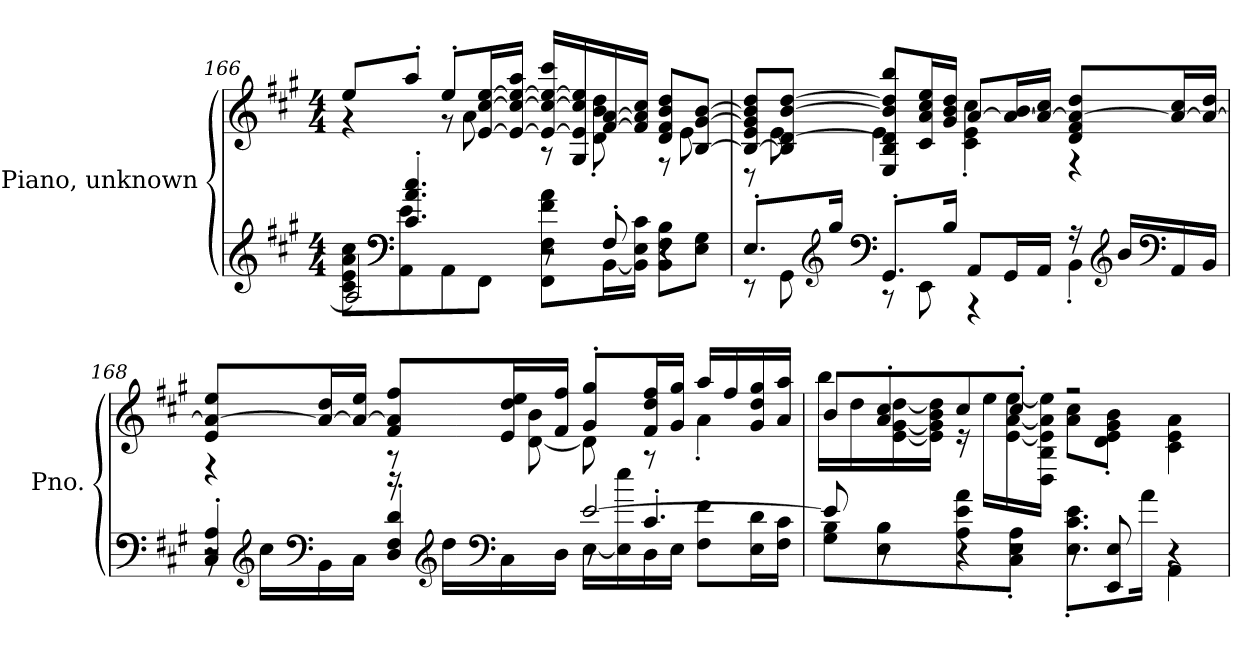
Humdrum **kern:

**kern	**kern
*part1	*part1
*staff2	*staff1
*I"Piano, unknown	*
*I'Pno.	*
*clefG2	*clefG2
*k[f#c#g#]	*k[f#c#g#]
*M4/4	*M4/4
=166	=166
*^	*^
*	*^	*	*
8r	8c#\ 8e\ 8a\ 8cc#\L	2A/]	8ee/L	4r
*clefF4	*	*	*	*
4.c#/' 4.a/' 4.cc#/'	8AA\ 8e\	.	8aa'/J	.
.	8AA\	.	8ee'/L	8r
.	8FF#\J	.	[16e/ [16cc#/ [16ee/L	8a\
.	.	.	16e/_ 16cc#/_ 16ee/_ 16aa/JJ	.
2r	8FF#\ 8F#\ 8f#\ 8a\L	8r	16e/_ 16cc#/_ 16ee/_ 16ccc#/LL	8r
.	.	.	16G#/ 16e/] 16cc#/] 16ee/]	.
.	[16BB\L	8F#'/	[16f#/ [16a/	8d\' 8b\' 8dd\'
.	16BB\] 16E\ 16c#\JJ	.	16f#/] 16a/] 16cc#/JJ	.
.	8BB\ 8F#\ 8B\L	4r	8d/ 8f#/ 8b/ 8dd/L	8r
.	8E\ 8G#\J	.	[8B/ [8g#/ [8b/J	8e\
*	*v	*v	*	*
!!LO:LB:g=z	!!
=167	=167	=167	=167
8.E'/L	8r	8B/_ 8e/ 8g#/] 8b/] 8dd/L	8r
.	8GG#\	8B/] [8d/ [8b/ [8dd/J	8e\
*clefG2	*	*	*
16gg#/Jk	.	.	.
*clefF4	*	*	*
8.GG#'/L	8r	8E/ 8B/ 8d/] 8b/] 8dd/] 8bb/L	4e\
.	8EE\	16c#/ 16a/ 16cc#/ 16ee/L	.
16B/Jk	.	16g#/ 16b/ 16dd/JJ	.
8AA/L	4r	[8a/L	4c#\' 4e\' 4cc#\'
16GG#/L	.	16a/_ 16b/L	.
16AA/JJ	.	16a/_ 16cc#/JJ	.
16r	4BB'\	8d/ 8f#/ 8a/_ 8dd/L	4r
*clefG2	*	*	*
16b/LL	.	.	.
*clefF4	*	*	*
16AA/	.	16a/_ 16cc#/L	.
16BB/JJ	.	16a/_ 16dd/JJ	.
!!LO:LB:g=z	!!
=168	=168	=168	=168
*	*^	*	*
2r	16r	4C#/' 4A/'	8e/ 8a/_ 8ee/L	4r
*clefG2	*	*	*	*
.	16cc#\LL	.	.	.
*clefF4	*	*	*	*
.	16BB\	.	16a/_ 16dd/L	.
.	16C#\JJ	.	16a/_ 16ee/JJ	.
.	16r	4D/' 4F#/' 4d/'	8f#/ 8a/] 8ff#/L	8r
*clefG2	*	*	*	*
.	16dd\LL	.	.	.
*clefF4	*	*	*	*
.	16C#\	.	16e/ 16dd/ 16ee/L	[8d\ 8b\
.	16D\JJ	.	16f#/ 16ff#/JJ	.
8r	[16E\LL	[2e/	8g#/' 8gg#/'L	8d\]
.	16E\] 16ee\	.	.	.
4.c#'/	16D\	.	16f#/ 16dd/ 16ff#/L	8r
.	16E\JJ	.	16g#/ 16gg#/JJ	.
.	8F#\ 8f#\L	.	16aa/LL	4a'\
.	.	.	16ff#/	.
.	16E\ 16d\L	.	16g#/ 16dd/ 16gg#/	.
.	16F#\ 16c#\JJ	.	16a/ 16aa/JJ	.
=169	=169	=169	=169	=169
1r	8G#\ 8B\L	8e/]	8b/L	16bb\LL
.	.	.	.	16dd\
.	8E\ 8B\	8r	8a/' 8cc#/'	[16e\ [16g#\ [16dd\
.	.	.	.	16e\] 16g#\] 16b\ 16dd\]JJ
.	8A\ 8e\ 8a\	4r	8cc#/	16r
.	.	.	.	16ee\LL
.	8C#\' 8E\' 8A\'J	.	8cc#'/J	[16e\ [16a\ [16ee\
.	.	.	.	16D\ 16B\ 16e\] 16a\] 16ee\]JJ
.	8.E\' 8.c#\' 8.e\'L	8r	2r	8a\ 8cc#\L
.	.	8EE/ 8E/	.	8d\' 8e\' 8g#\' 8b\'J
.	16a\Jk	.	.	.
.	4AA\	4r	.	4c#\ 4e\ 4a\
*v	*v	*v	*	*
*	*v	*v
=	=
*-	*-
